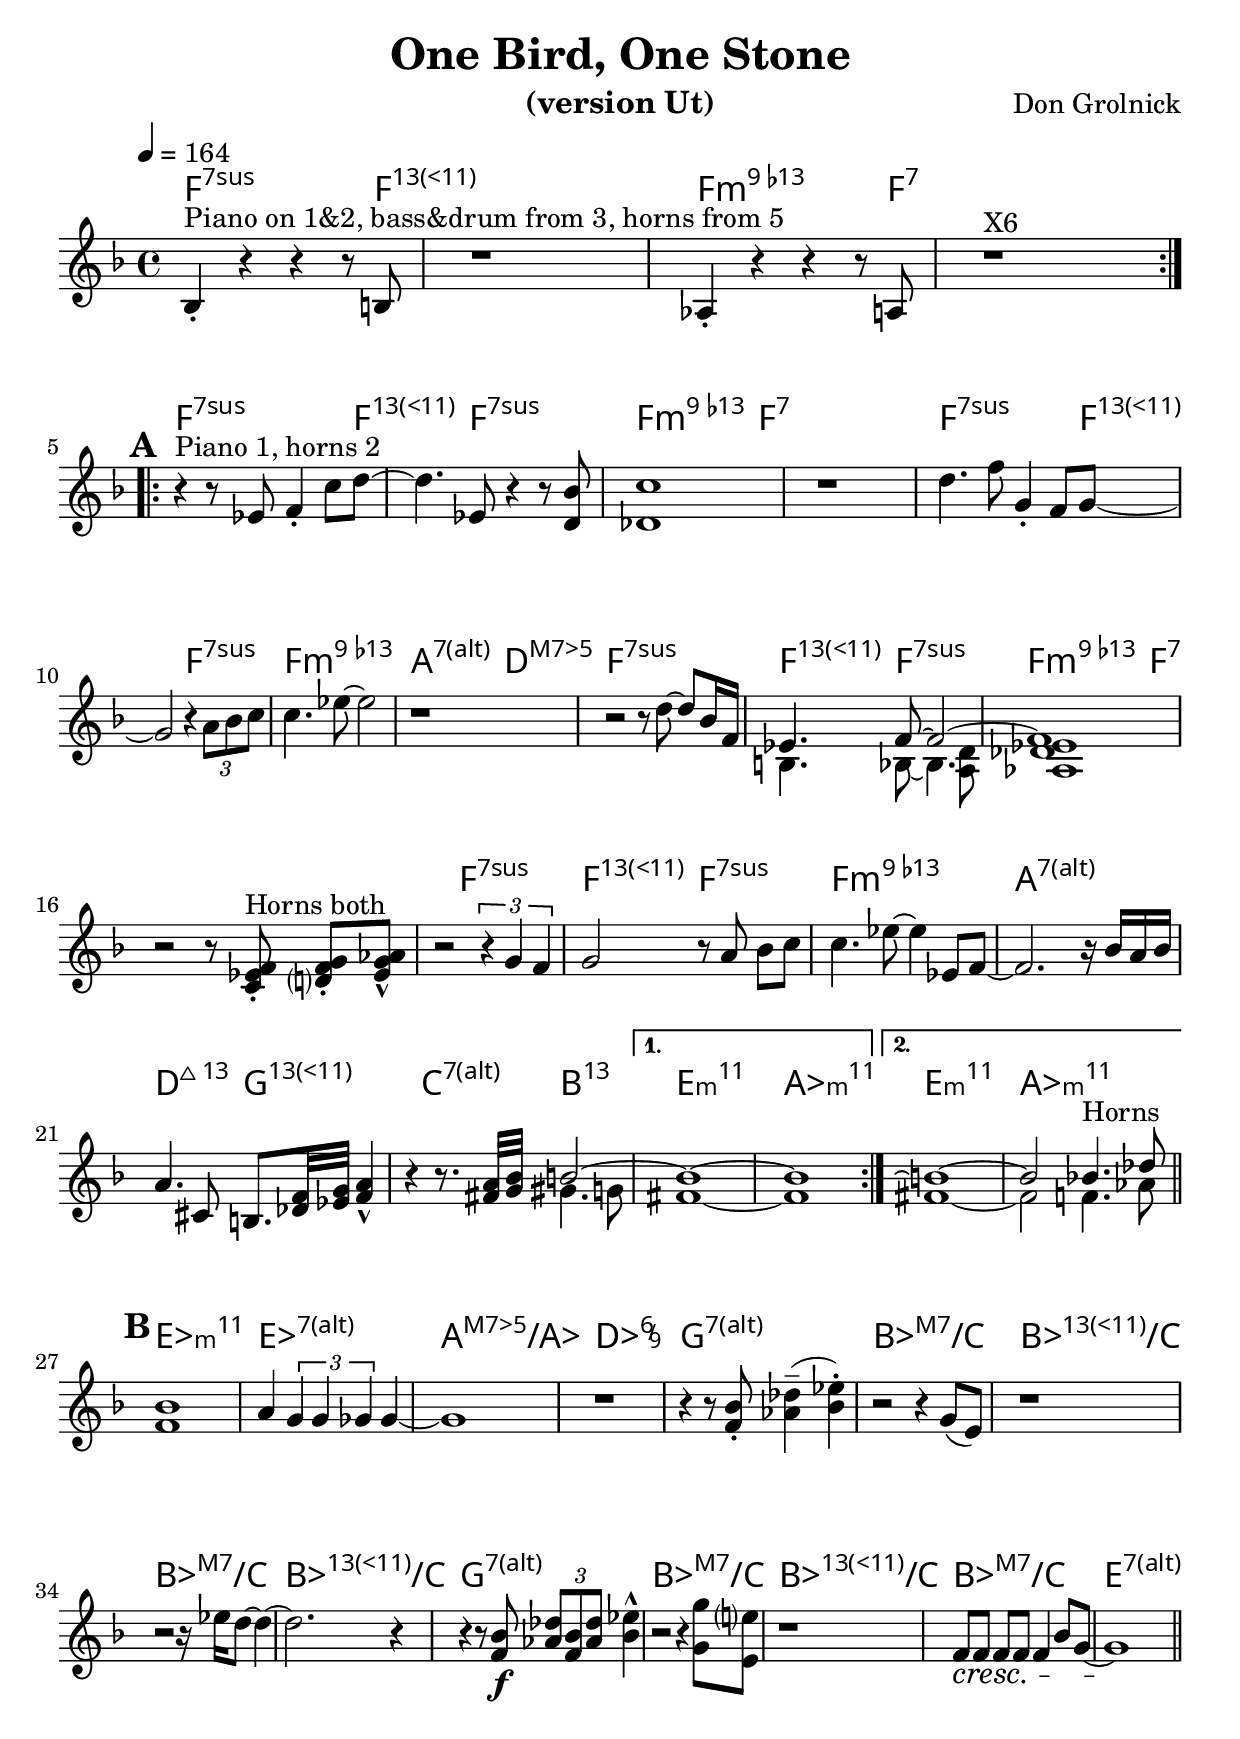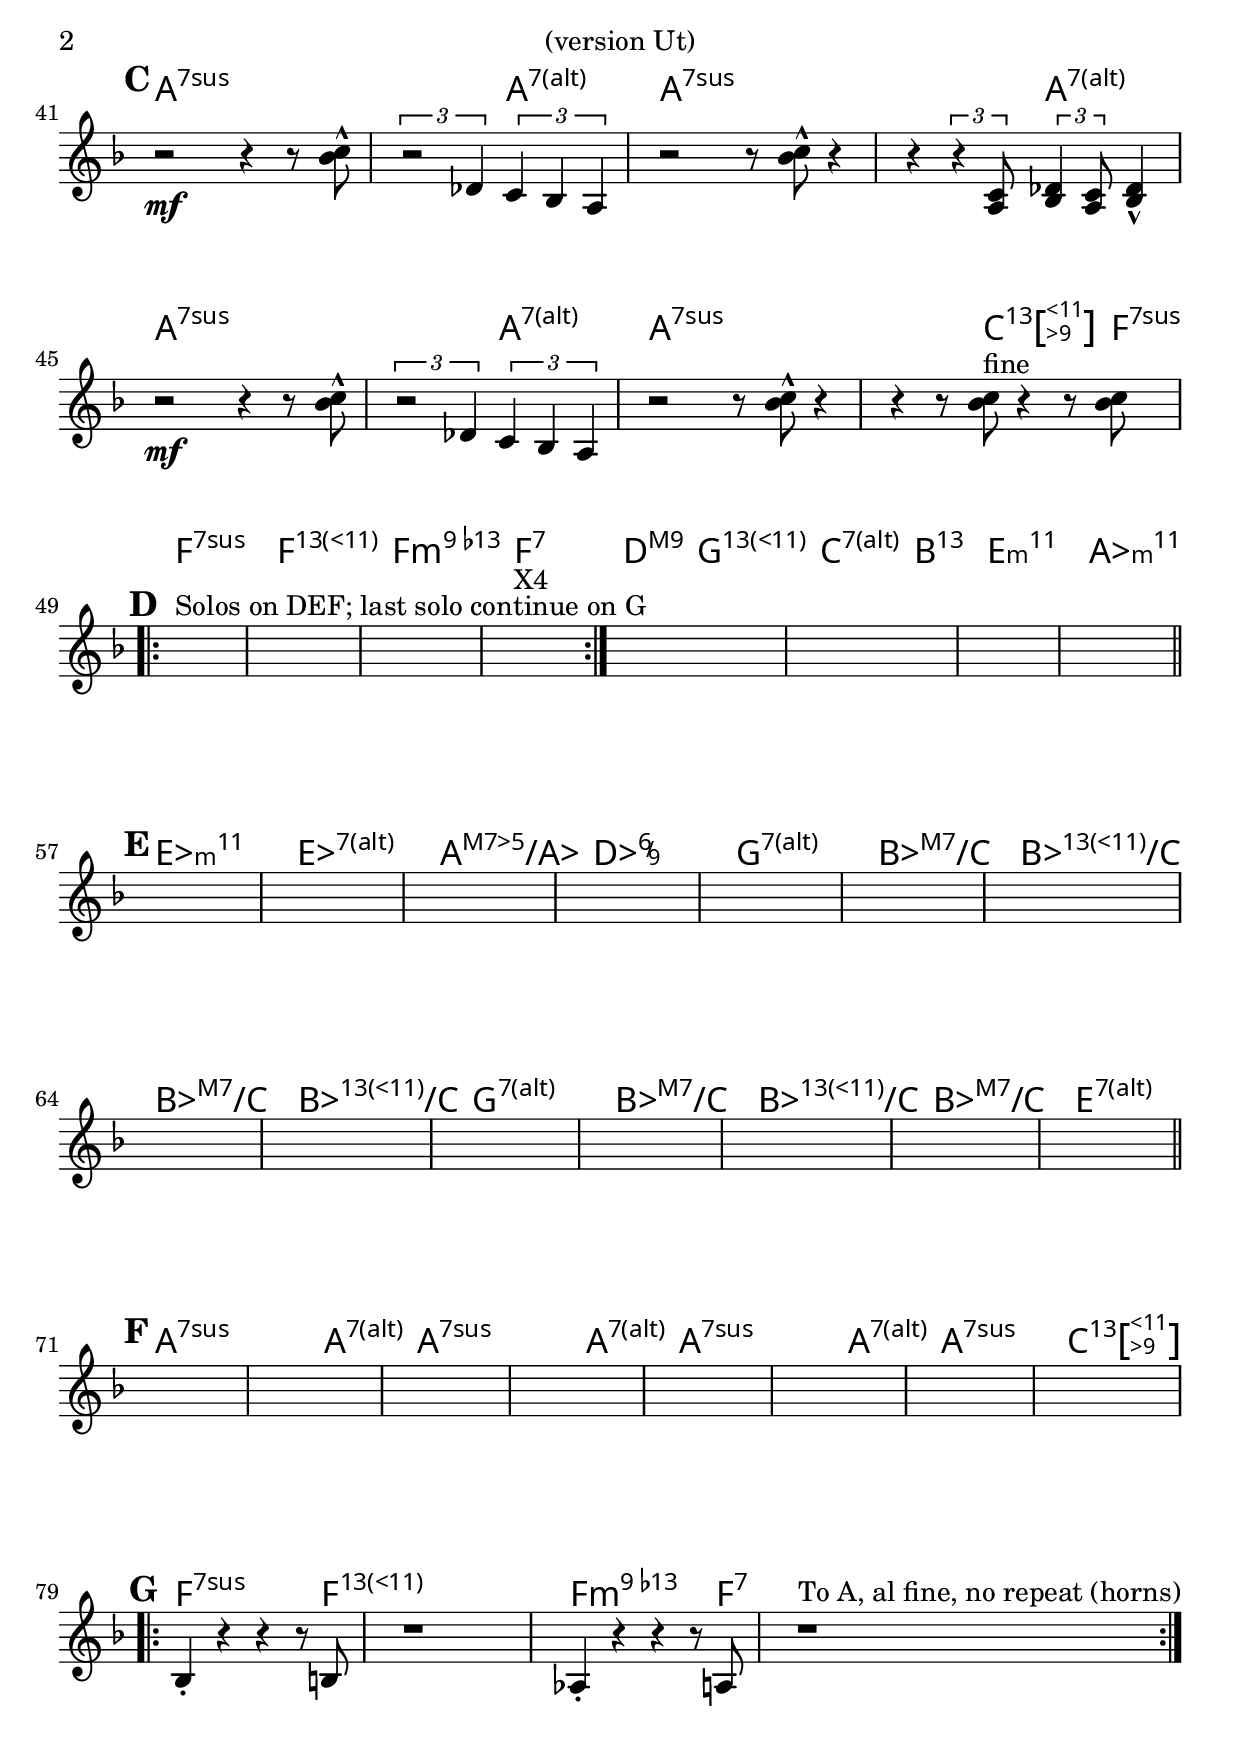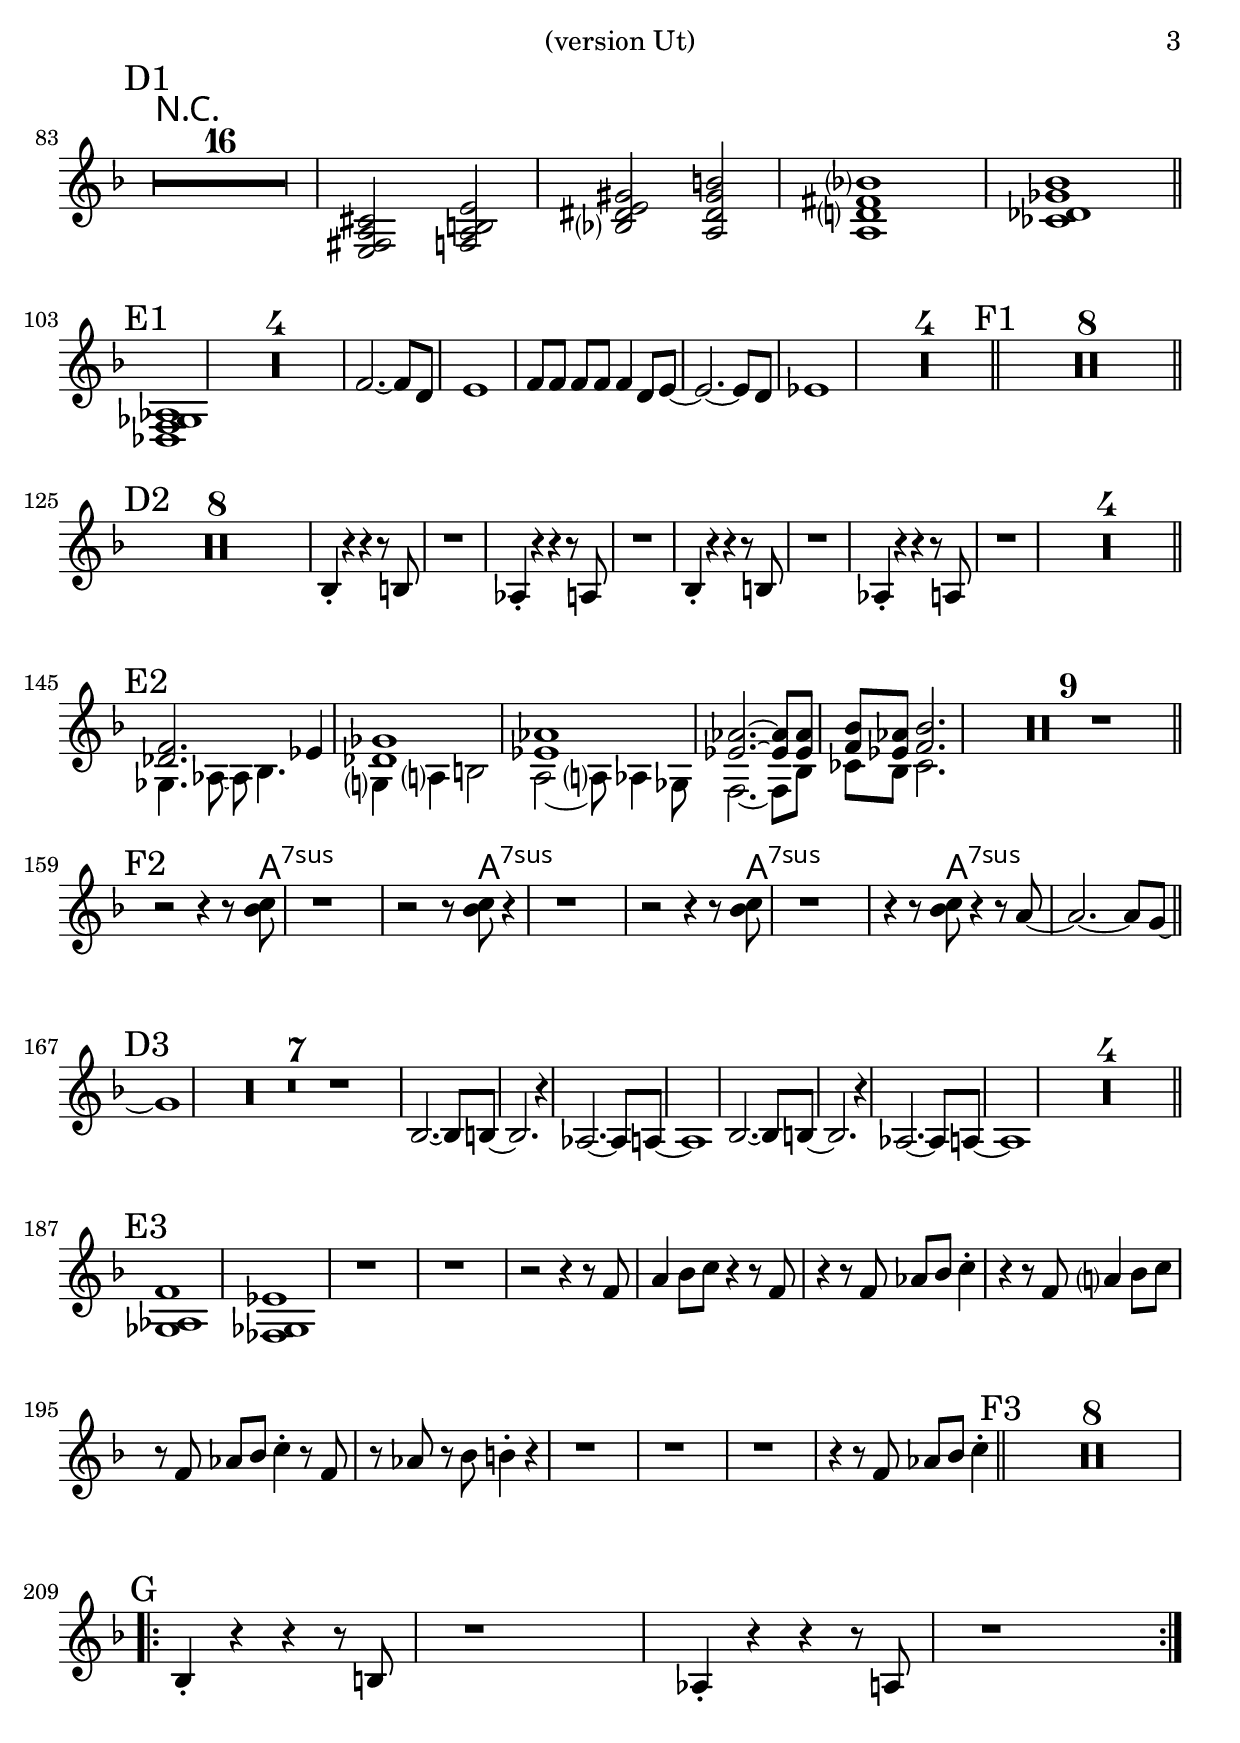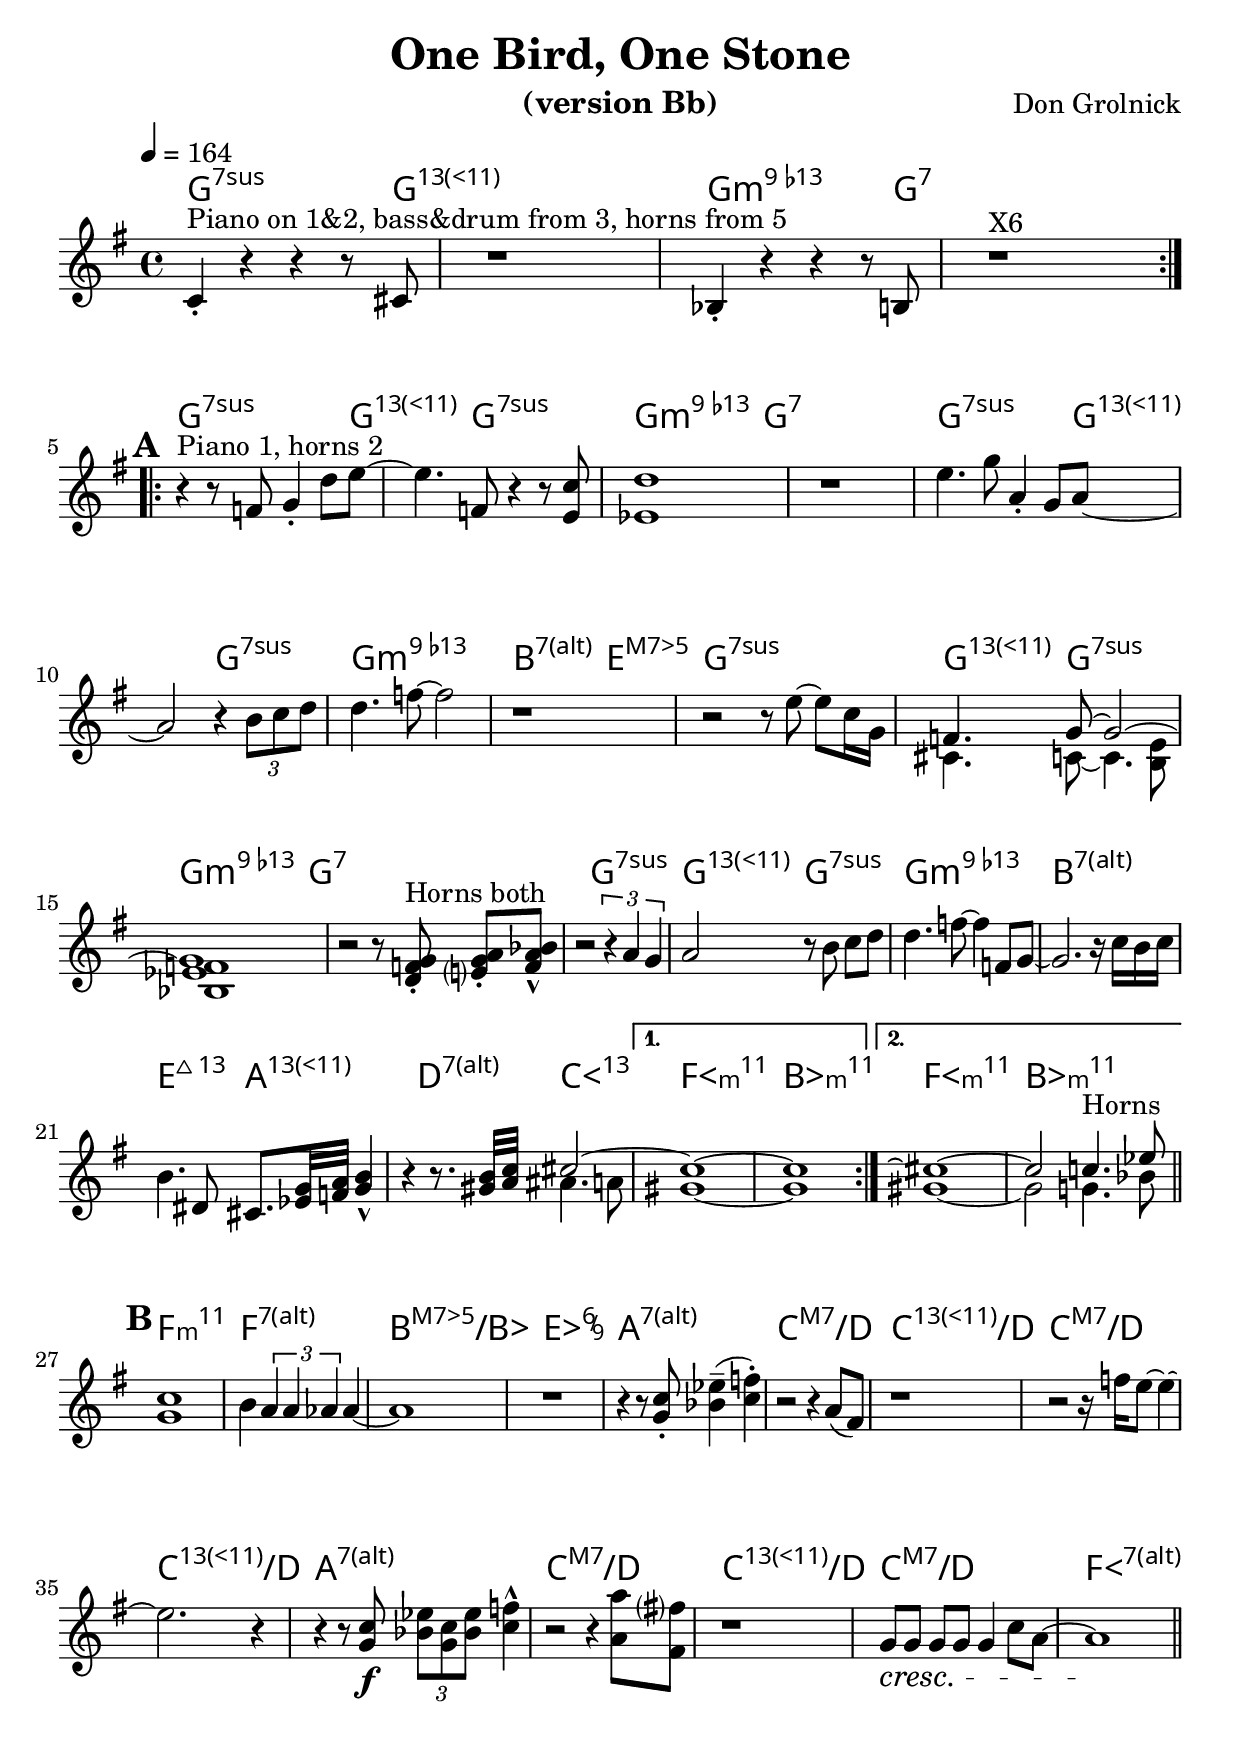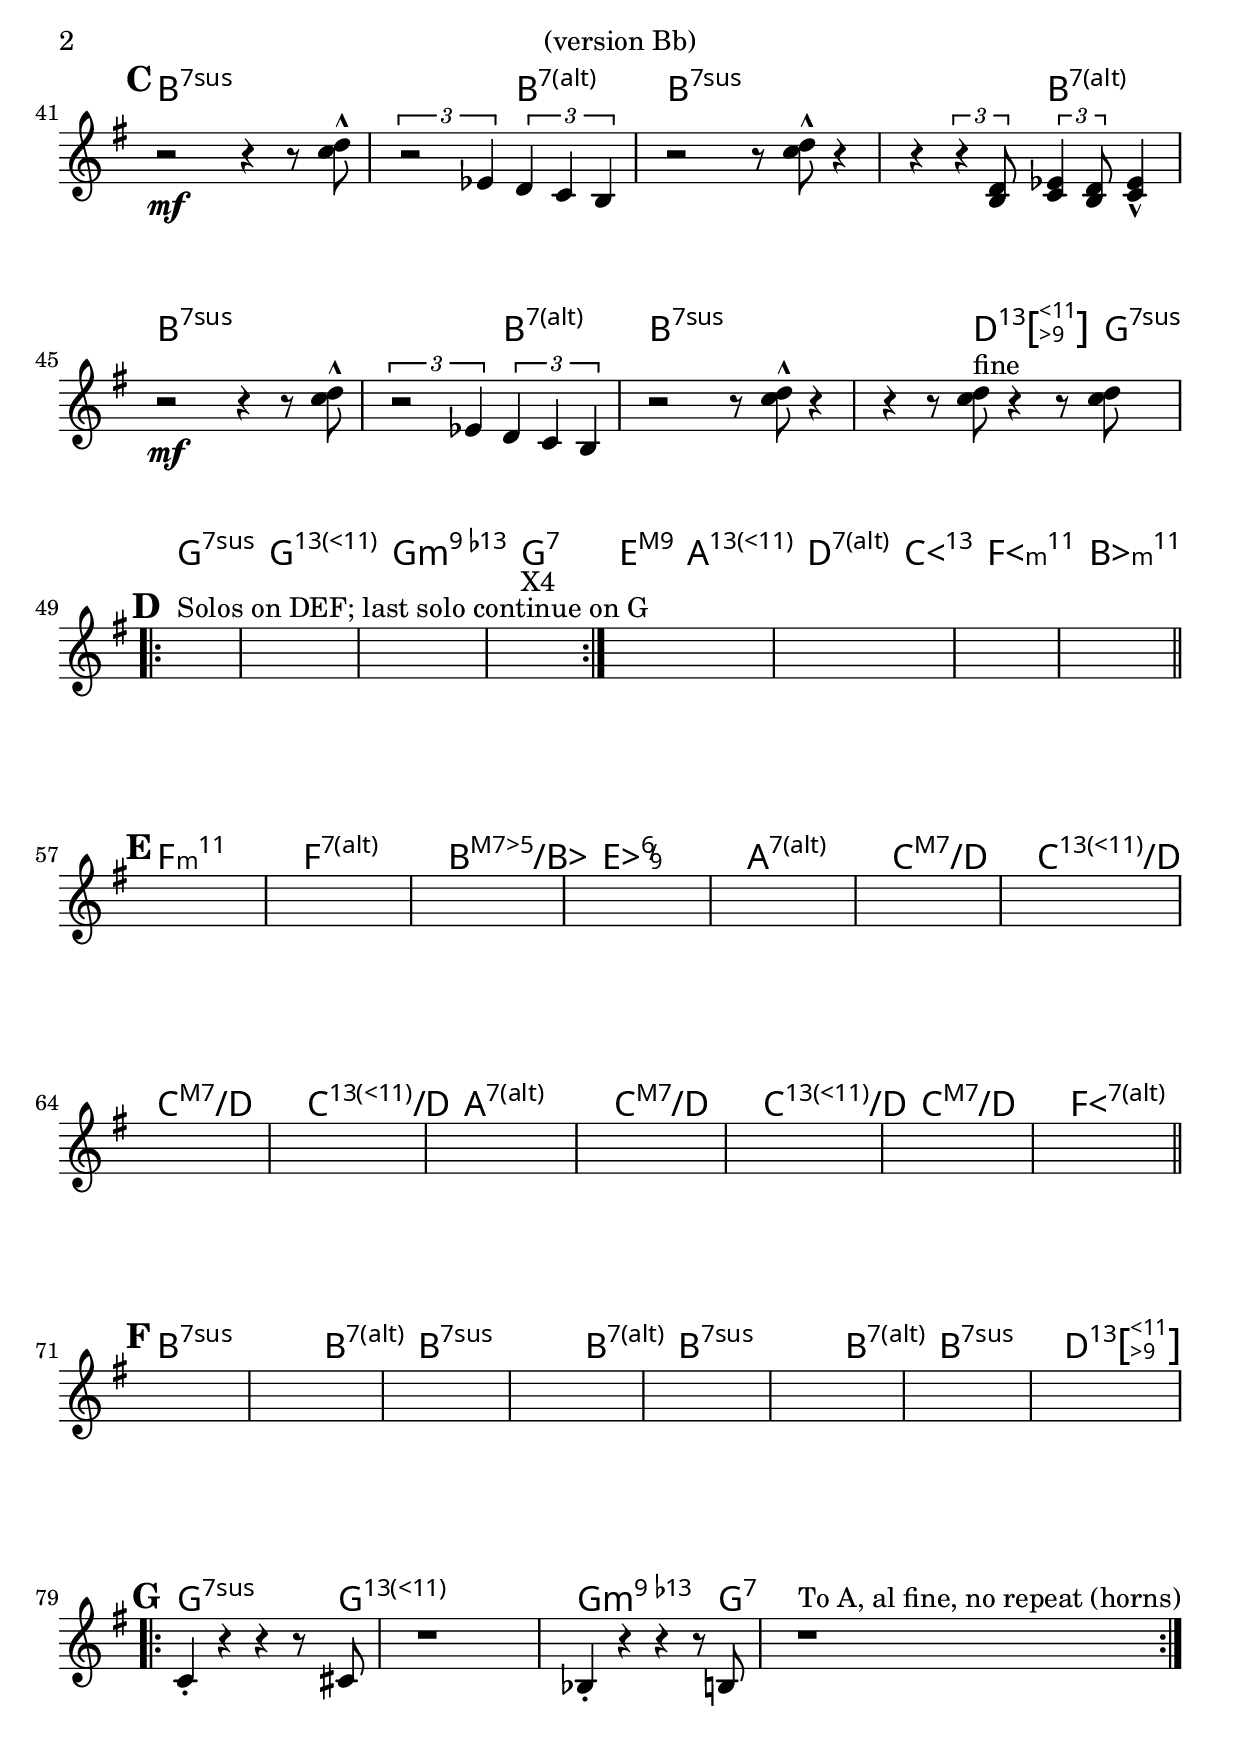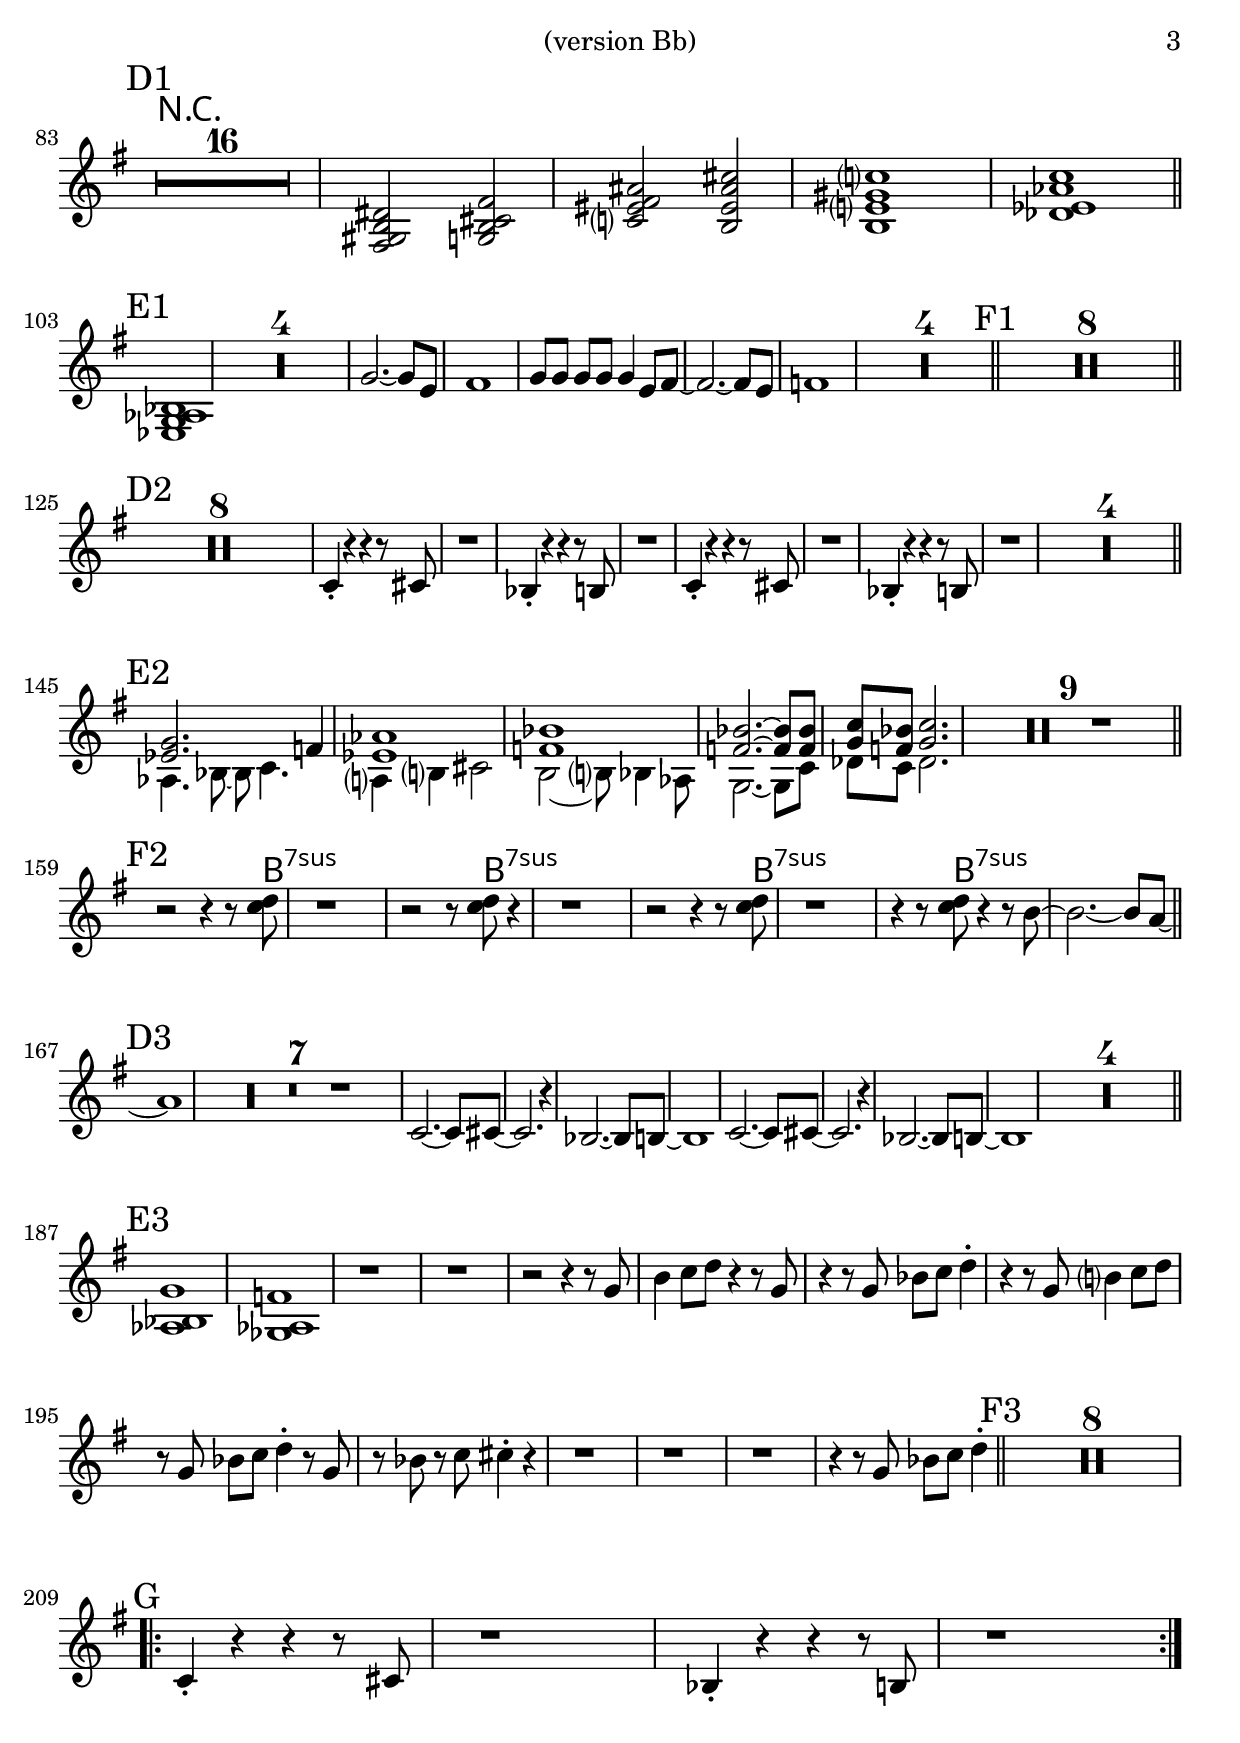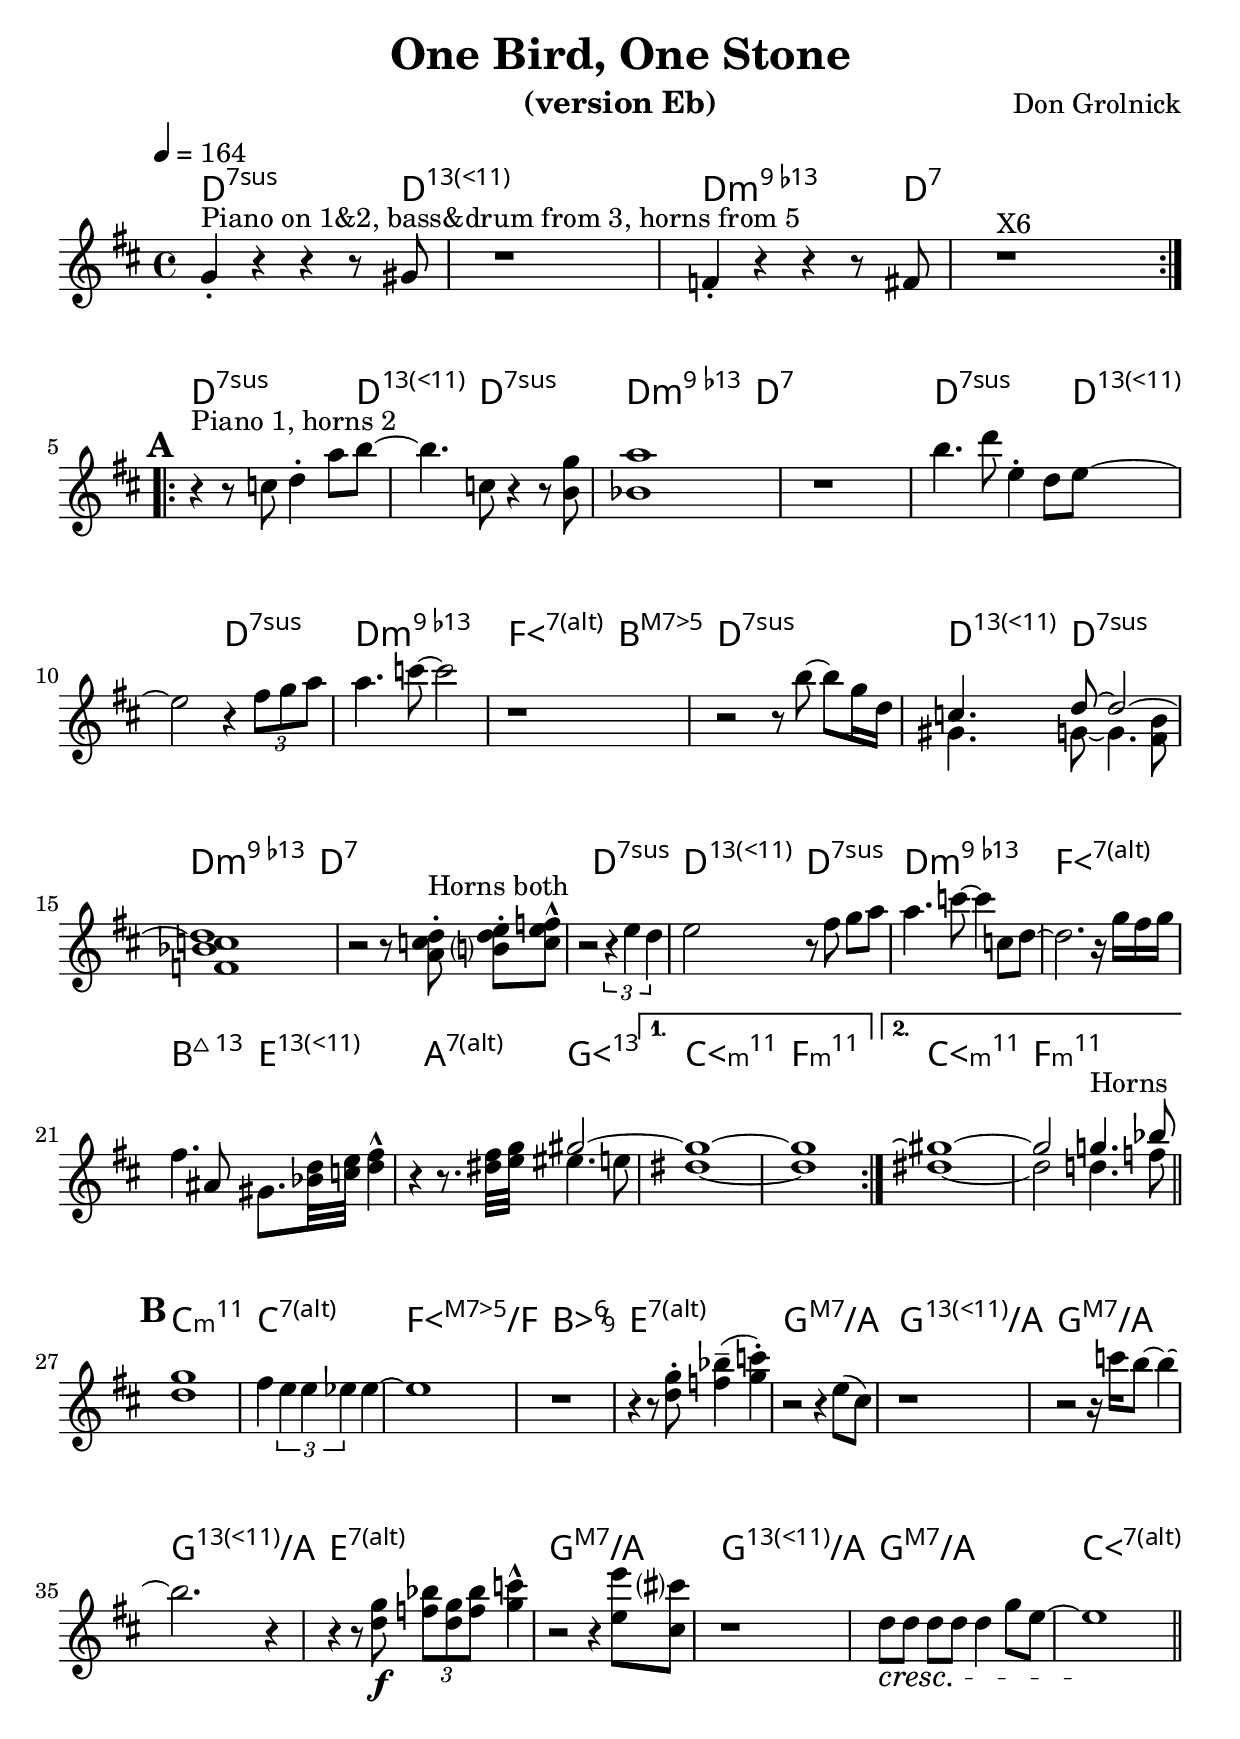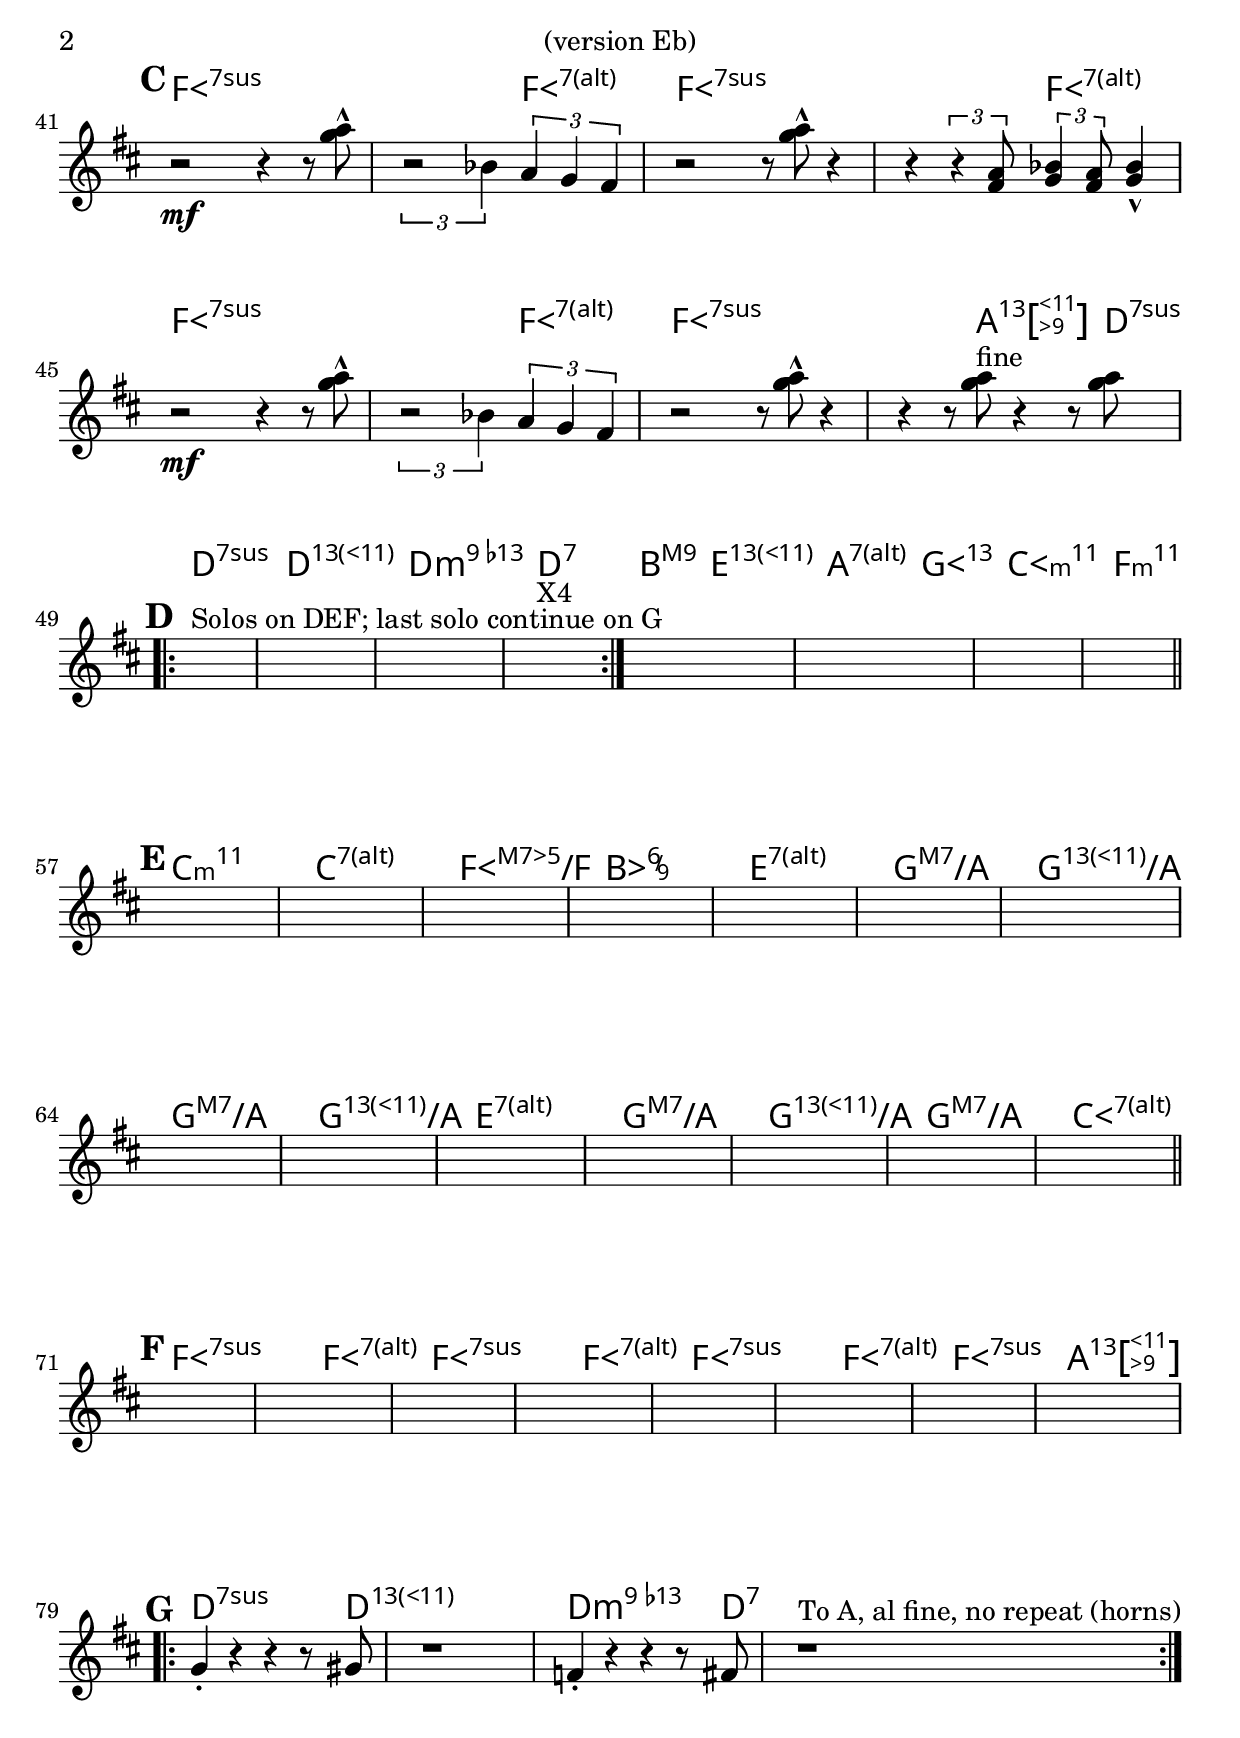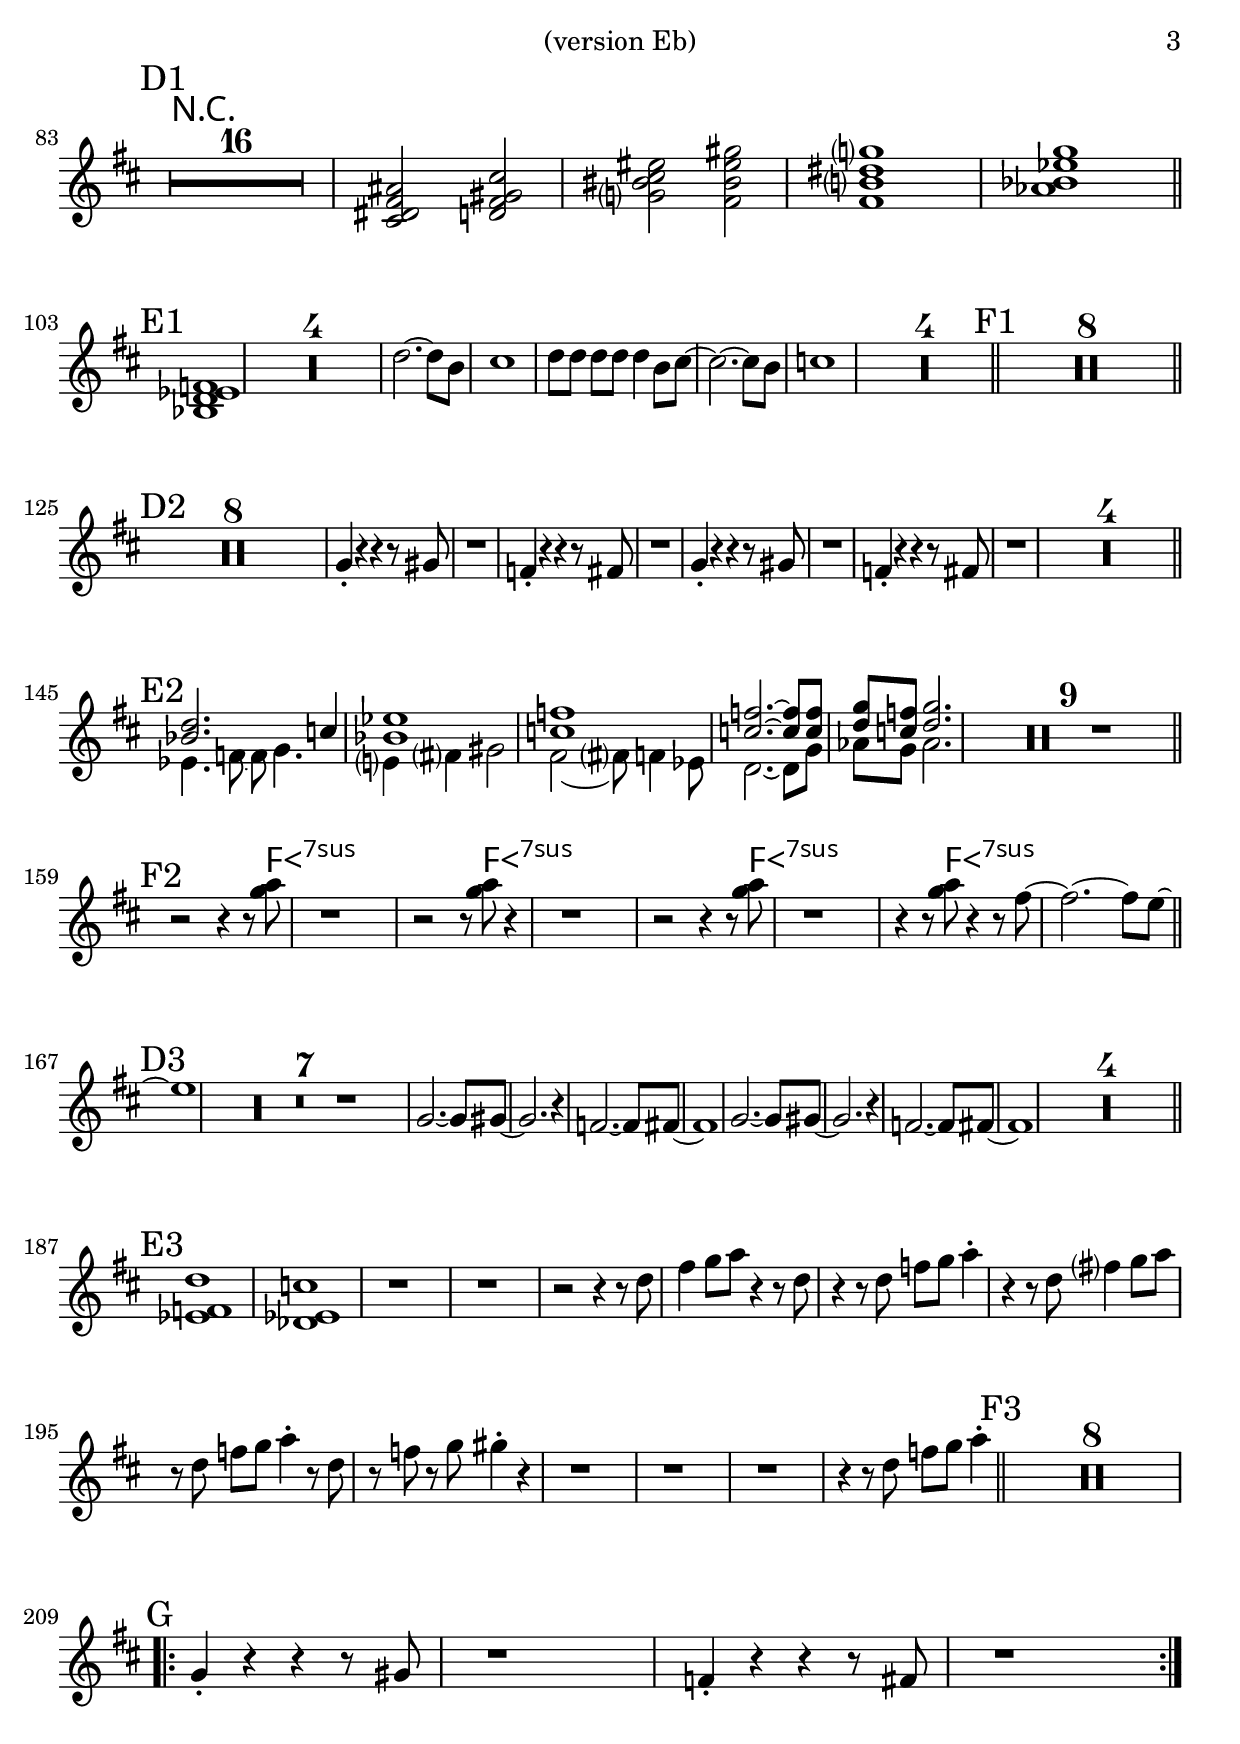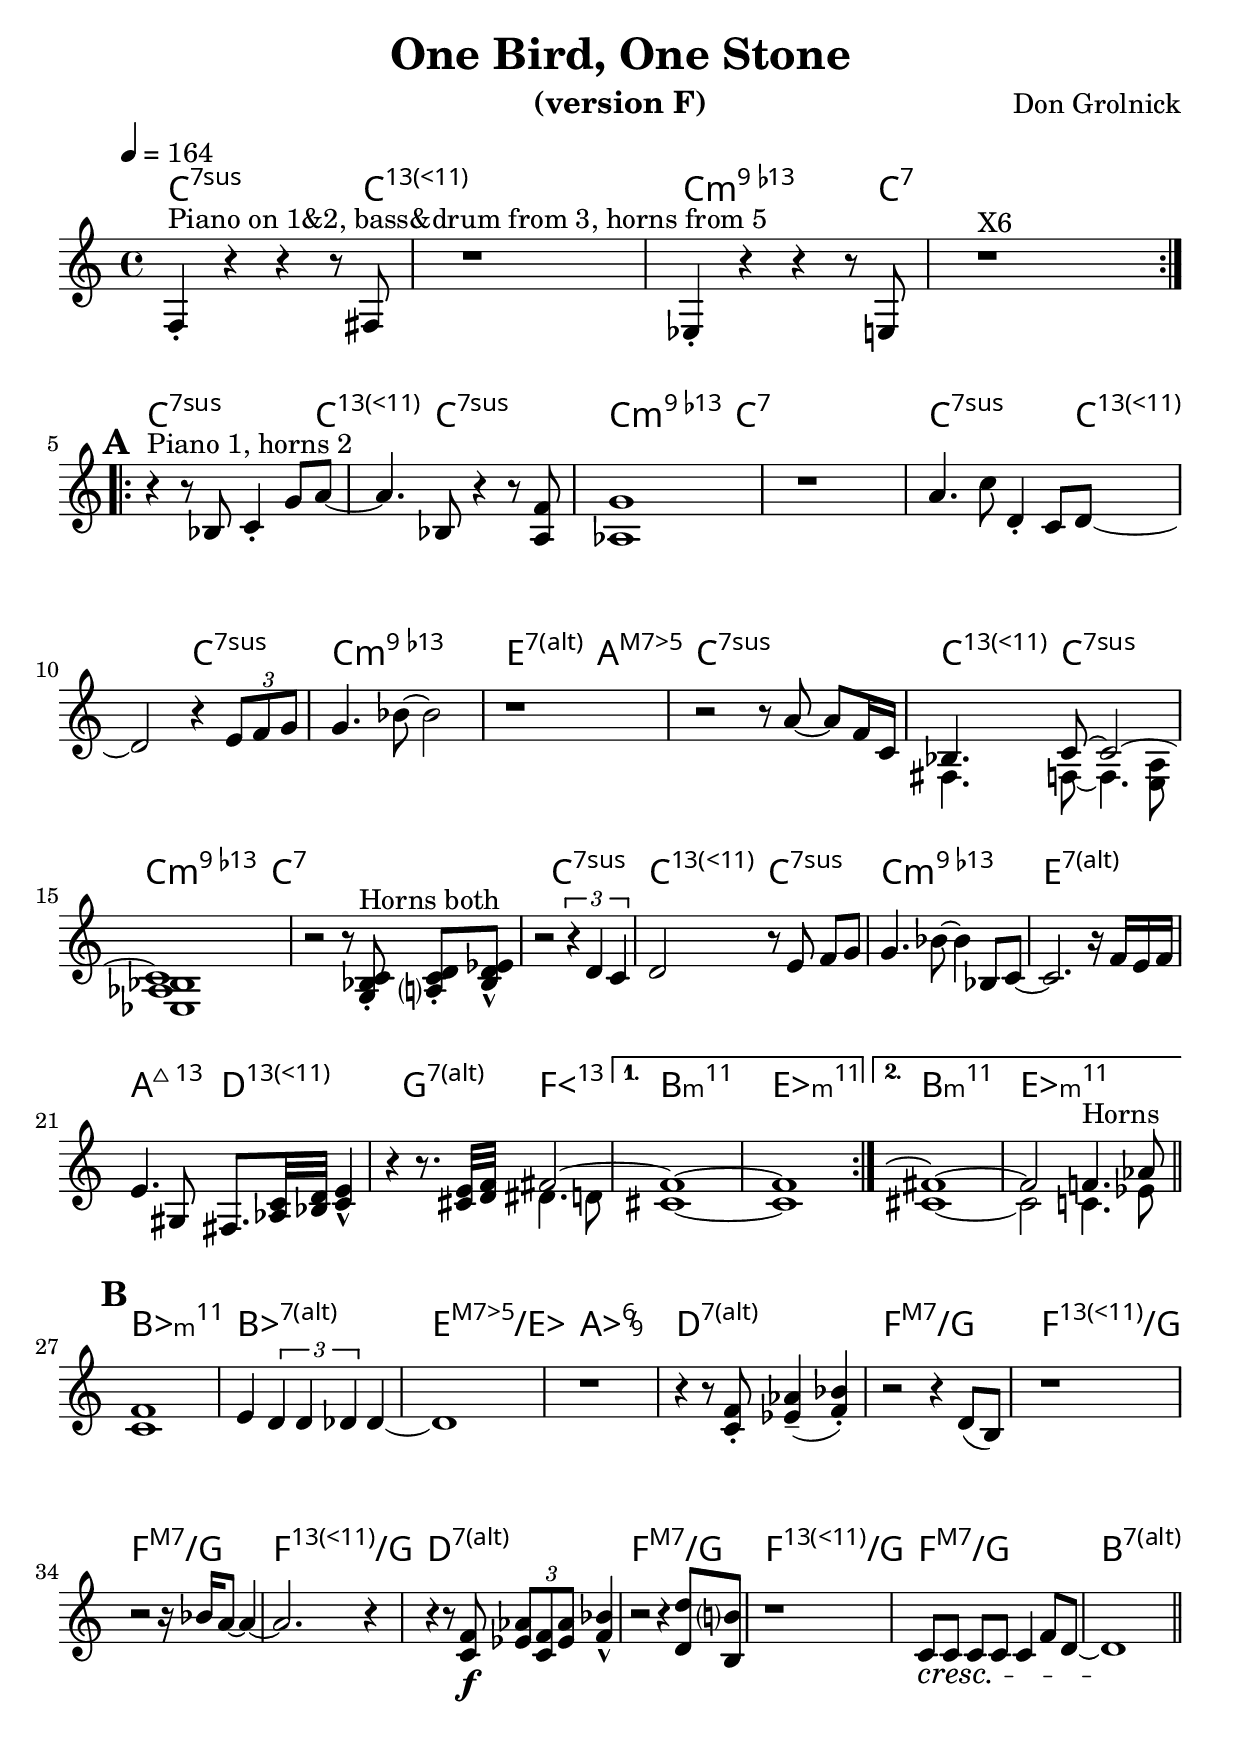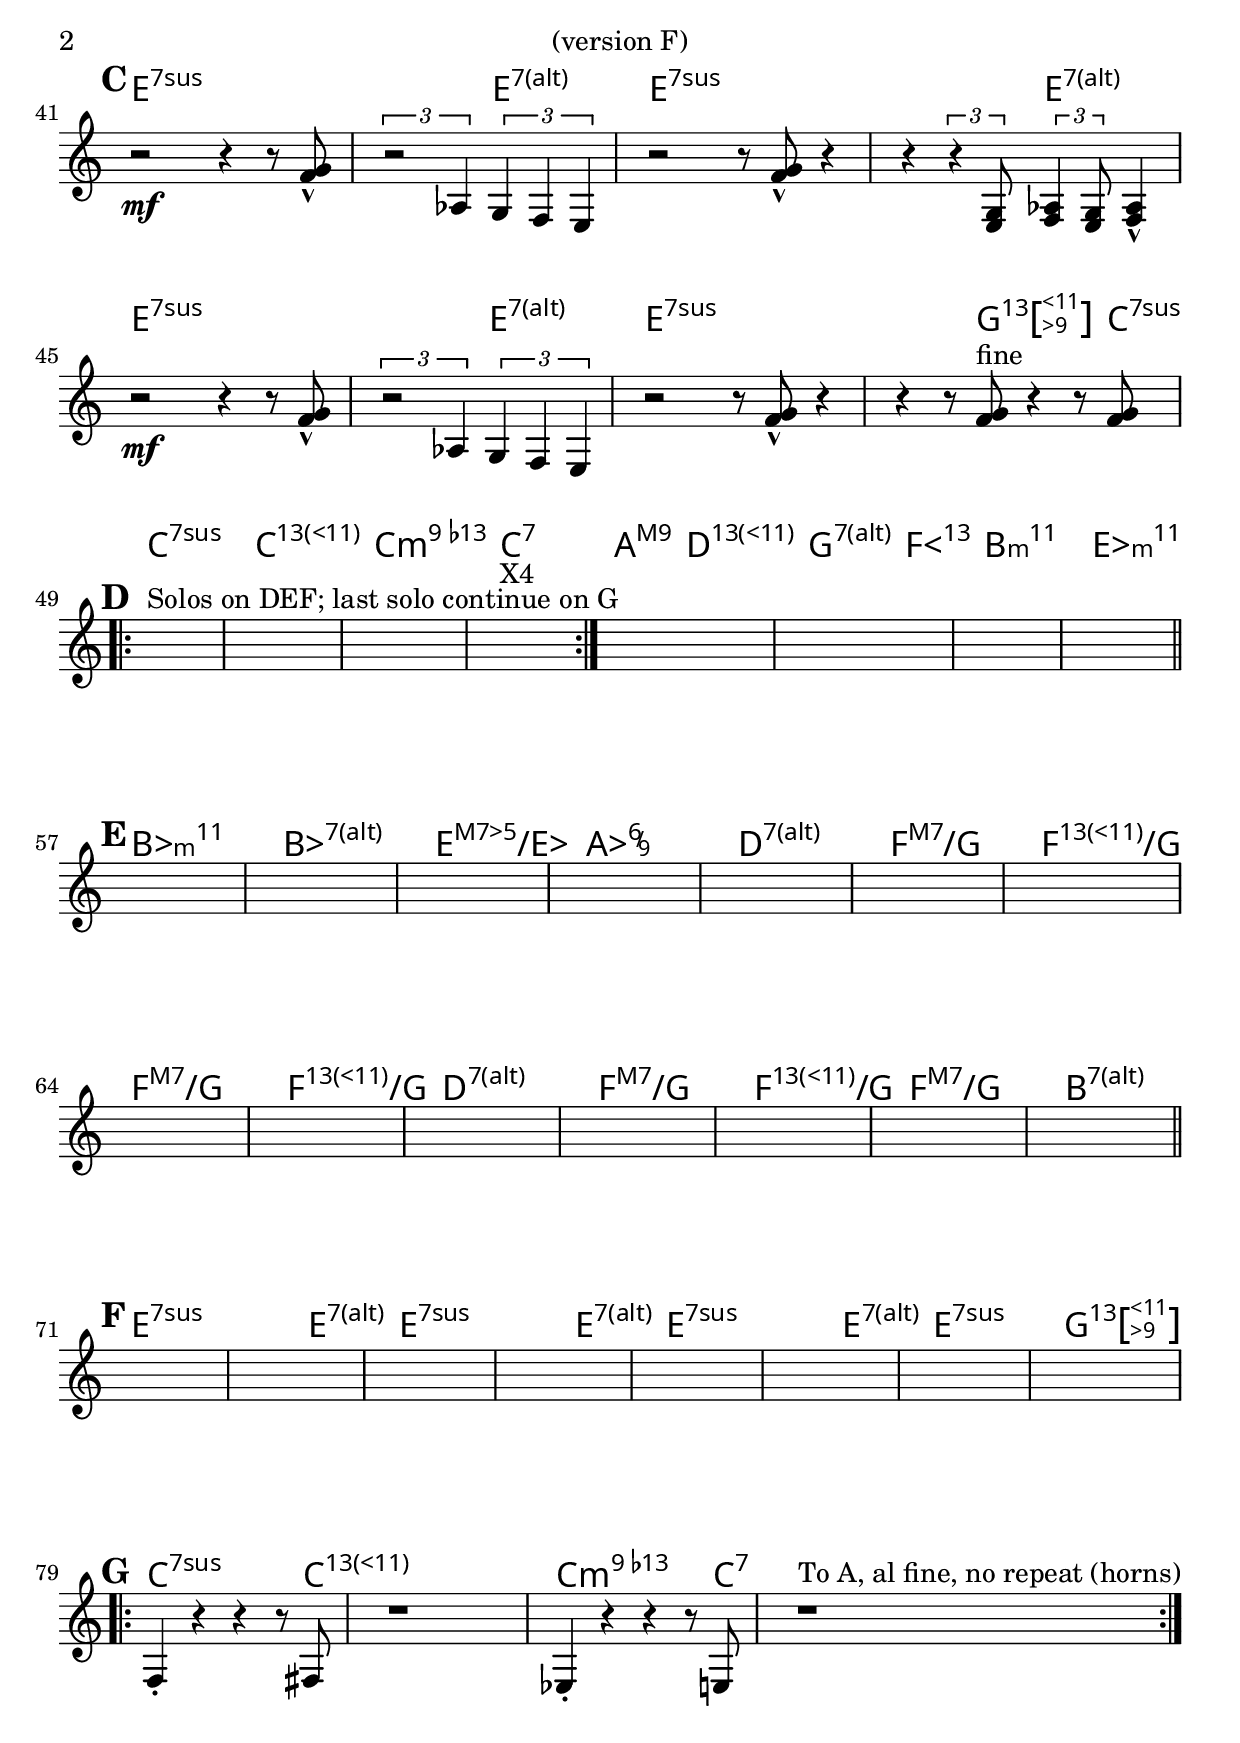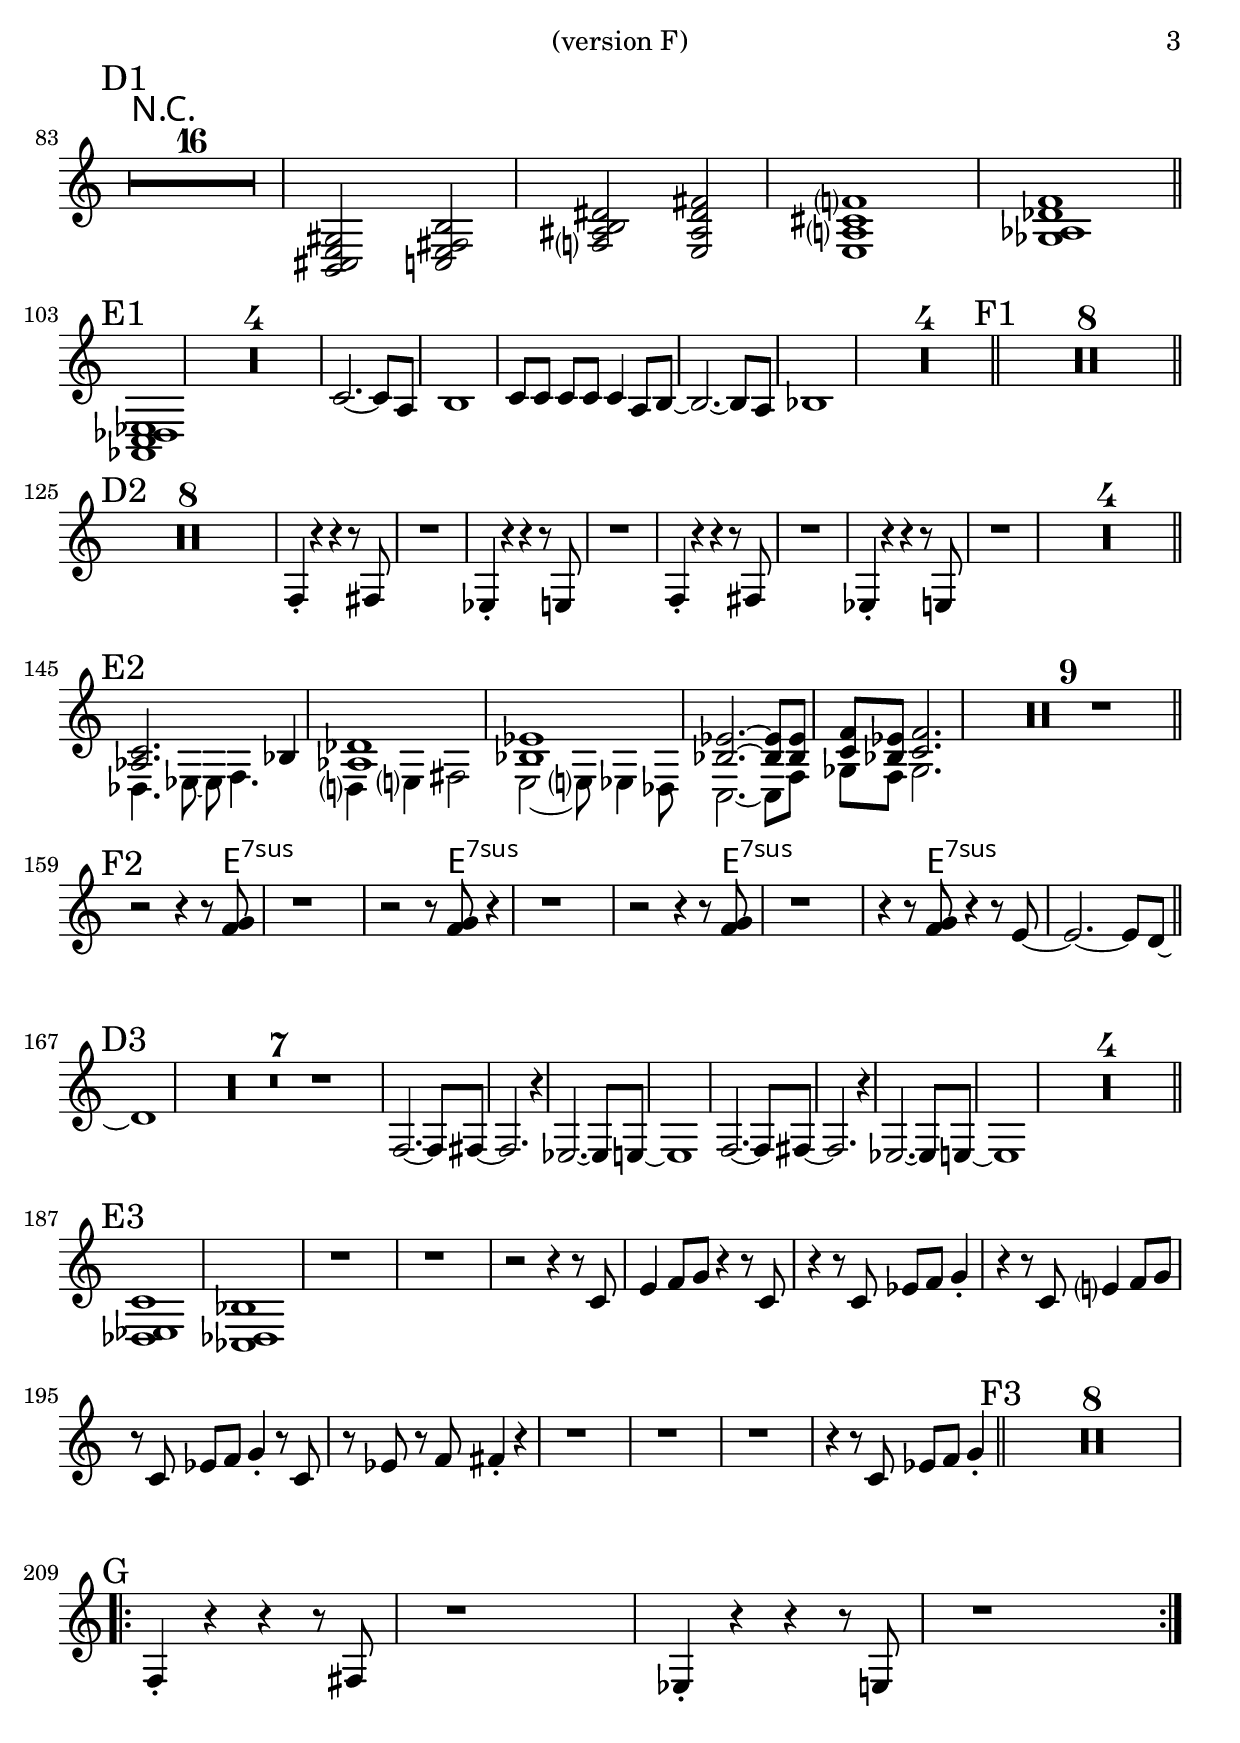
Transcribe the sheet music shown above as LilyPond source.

% Created on Mon Sep 20 15:23:38 CEST 2010
\version "2.22.0"

#(set-global-staff-size 24)
#(set-default-paper-size "a4")

\include "utils/AccordsJazzDefs.ly"

\paper { indent = 0\cm} 

\header {
	title = "One Bird, One Stone" 
 	composer = "Don Grolnick"
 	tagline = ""

}


accords = \chords {
  \repeat volta 6 {f2:7sus4 s4. f8:13.11+ s1 f2:m9.13- s4. f8:7 s1 }
  \repeat volta 2 {
  f2:7sus4 s4. f8:13.11+ s4. f8:7sus4 s2 f2:m9.13- s4. f8:7 s1
  f2:7sus4 s4. f8:13.11+ s2 f:7sus4 f1:m9.13- a2:7.8 d:maj7.5-
  f1:7sus4 f4.:13.11+ f8:7sus4 s2 f2:m9.13- s4. f8:7 s1
  s4 f2.:7sus4 f2:13.11+ f:7sus4 f1:m9.13-
  a:7.8 d2:maj7.13 g:13.11+ s8 c4.:7.8 b2:13
  }
  \alternative {{e1:m11 aes:m11}{e1:m11 aes:m11}}
  es:m11 es:7.8 a:maj7.5-/aes des:6.9 g:7.8 
  bes:maj7/c bes:13.11+/c bes:maj7/c bes:13.11+/c
  g:7.8 bes:maj7/c bes:13.11+/c bes:maj7/c e:7.8
  a:7sus4 s2 a:7.8 a1:7sus4 s2 a:7.8
  a1:7sus4 s2 a:7.8 a1:7sus4 s4. c2:13.9-.11+ f8:7sus4
  \repeat volta 4 {
  f1:7sus4 f:13.11+ f:m9.13- f:7
  }
  d2:maj9 g:13.11+ c:7.8 b:13 e1:m11 aes:m11
  es1:m11 es:7.8 a:maj7.5-/aes des:6.9 g:7.8
  bes:maj7/c bes:13.11+/c bes:maj7/c bes:13.11+/c g:7.8
  bes:maj7/c bes:13.11+/c  bes:maj7/c e:7.8
  a1:7sus4 s2 a:7.8 a1:7sus4 s2 a:7.8
  a1:7sus4 s2 a:7.8 a1:7sus4 c:13.9-.11+
  \repeat volta 2 {f2:7sus4 s4. f8:13.11+ s1 f2:m9.13- s4. f8:7 s1}
  R1*76
  s2 s4. a8:7sus4 s1 s2 s8 a8:7sus4 s4 s1
  s2 s4. a8:7sus4 s1 s4. a8:7sus4 s2 s1
}

staffViolon = \new Staff {
	\time 4/4
	\tempo 4 = 164
	\set Staff.midiInstrument = "trumpet"
	\key f \major
	\clef treble
	\accidentalStyle "modern-cautionary"
	\relative c' { 	
 % Type notes here 
\compressEmptyMeasures
\set Timing.beamExceptions = #'()
\repeat volta 6 {
bes4-.^"Piano on 1&2, bass&drum from 3, horns from 5" r r r8 b r1 aes4-. r r r8 a r1^"X6"
}
\break \mark \default
\repeat volta 2 {
r4^"Piano 1, horns 2" r8 es' f4-. c'8 d~ d4. es,8 r4 r8 <d bes'> <des c'>1 r
d'4. f8 g,4-. f8 g~ g2 r4 \tuplet 3/2 {a8 bes c} c4. es8~ es2 r1
r2 r8 d~ d bes16 f 
<< \voiceOne {
es4. f8~ f2~ f1
   }
   \new Voice {\voiceTwo
b,4. bes8~ bes4. <a d>8 <aes des es>1
   }
  >> \oneVoice
  r2 r8 <c es f>-.^"Horns both" <d f g>-. <es g aes>-^
  r2 \tuplet 3/2 {r4 g f} g2 r8 a bes c c4. es8~ es4 es,8 f~
  f2. r16 bes a bes a4. cis,8 b8. <des f>32 <es g> <f a>4-^ r4 r8. <fis a>32 <g bes>
<< \voiceOne {
b2~
   }
   \new Voice {\voiceTwo
gis4. g8
   }
  >> \oneVoice
}
\alternative {
  {<< \voiceOne {
b1~ b
   }
   \new Voice {\voiceTwo
fis1~ fis
   }
  >> \oneVoice
}
  {<< \voiceOne {
b1\repeatTie~ b2 bes4.^"Horns" des8
   }
   \new Voice {\voiceTwo
fis,1~ fis2 f4. aes8
   }
  >> \oneVoice}
}
\break \mark \default \bar "||"
<f bes>1 a4 \tuplet 3/2 {g g ges} ges~ ges1 r r4 r8 <f bes>-. <aes des>4--( <bes es>-.)
r2 r4 g8( e) r1 
r2 r16 es' d8~ d4~ d2. r4 r r8 <f, bes>\f \tuplet 3/2 {<aes des><f bes><aes des>} <bes es>4-^
r2 r4 <g g'>8 <e e'> r1 f8\cresc f f f f4 bes8 g~ g1\!
\break \mark \default \bar "||"
r2\mf r4 r8 <bes c>-^ \tuplet 3/2 2 {r2 des,4 c bes a} 
r2 r8 <bes' c>8-^ r4 r4 \tuplet 3/2 4 {r4 <a, c>8 <bes des>4 <a c>8} <bes des>4-^
r2\mf r4 r8 <bes' c>-^ \tuplet 3/2 2 {r2 des,4 c bes a} 
r2 r8 <bes' c>8-^ r4 r4 r8 <bes c>^"fine" r4 r8 <bes c>
\break \mark \default
\repeat volta 4 {s1^"Solos on DEF; last solo continue on G" s s s^"X4"}
s s s s
\break \mark \default \bar "||"
\repeat unfold 14 {s}
\break \mark \default \bar "||"
\repeat unfold 8 {s}
\break \mark \default
\repeat volta 2 {
  bes,4-. r r r8 b r1 aes4-. r r r8 a r1^"To A, al fine, no repeat (horns)"
}
\pageBreak
\mark "D1"
R1*16 <e fis a cis>2 <f a b e> <bes dis e gis> <a dis gis b> <a d fis bes>1 <ces des ges bes>
\break \mark "E1" \bar "||"
<ges des f aes> R1*4 f'2.~ f8 d e1 f8 f f f f4 d8 e~ e2.~ e8 d es1 R1*4
\mark "F1" \bar "||"
R1*8
\break \mark "D2" \bar "||"
R1*8 
bes4-. r r r8 b r1 aes4-. r r r8 a r1
bes4-. r r r8 b r1 aes4-. r r r8 a r1
R1*4
\break \mark "E2" \bar "||"
<< \voiceOne {
<des f>2. es4 <des ges>1 <es aes> <es aes>2.~ <es aes>8 <es aes> <f bes> <es aes> <f bes>2.
   }
   \new Voice {\voiceTwo
ges,4. aes8~ aes bes4. g4 a b2 a2~ a8 aes4 ges8 f2.~ f8 bes ces bes ces2.
   }
  >> \oneVoice
  R1*9
  \break \mark "F2" \bar "||"
  r2 r4 r8 <bes' c> r1 r2 r8 <bes c> r4 r1 r2 r4 r8 <bes c> r1 r4 r8 <bes c> r4 r8 a~ a2.~ a8 g~
  \break \mark "D3" \bar "||"
  g1 R1*7 bes,2.~ bes8 b~ b2. r4 aes2.~ aes8 a~ a1
  bes2.~ bes8 b~ b2. r4 aes2.~ aes8 a~ a1 R1*4
  \break \mark "E3" \bar "||"
  <ges aes f'>1 <fes ges es'> r r
  r2 r4 r8 f' a4 bes8 c r4 r8 f, r4 r8 f aes bes c4-.
  r4 r8 f, a4 bes8 c r f, aes bes c4-. r8 f, r aes r bes b4-. r 
  r1 r r r4 r8 f aes bes c4-.
  \mark "F3" \bar "||"
  R1*8
  \break \mark "G"
  \repeat volta 2 {
  bes,4-. r r r8 b r1 aes4-. r r r8 a r1
}
	}
}

theme = \staffViolon


\include "utils/books.ly"
